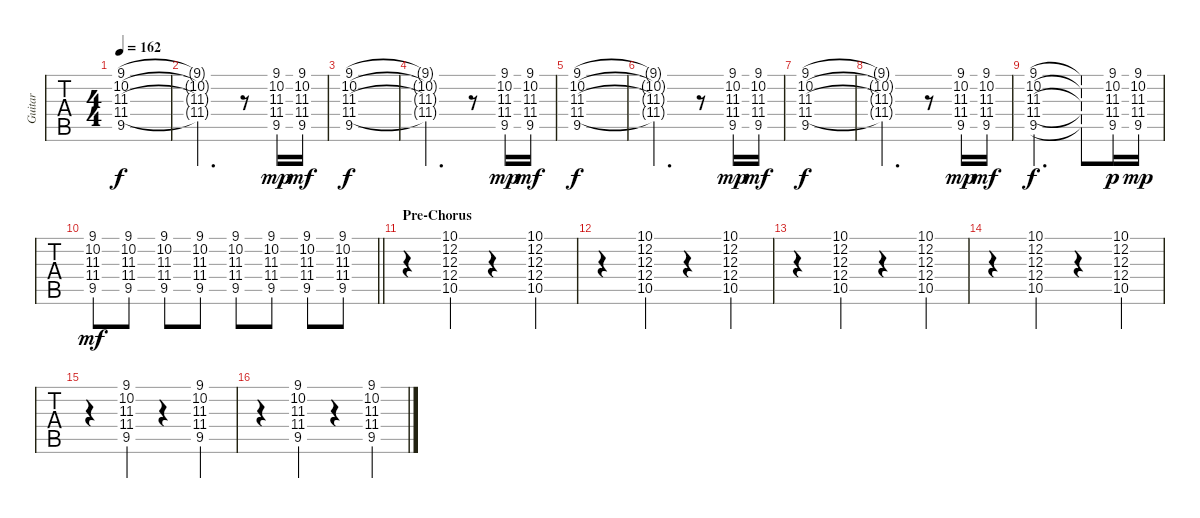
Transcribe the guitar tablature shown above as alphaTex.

\track ("Guitar" "Guitar") {instrument acousticguitarsteel}
\staff {tabs}
\tuning (E4 B3 G3 D3 A2 E2) {hide}
\ts (4 4)
\tempo 162
\clef g2
\ks f#
(9.1 10.2 11.3 11.4 9.5).1{dy f} |
(9.1{t} 10.2{t} 11.3{t} 11.4{t}).2{d} r.8 (9.1 10.2 11.3 11.4 9.5).16{dy mp} (9.1 10.2 11.3 11.4 9.5).16{dy mf} |
(9.1 10.2 11.3 11.4 9.5).1{dy f} |
(9.1{t} 10.2{t} 11.3{t} 11.4{t}).2{d} r.8 (9.1 10.2 11.3 11.4 9.5).16{dy mp} (9.1 10.2 11.3 11.4 9.5).16{dy mf} |
(9.1 10.2 11.3 11.4 9.5).1{dy f} |
(9.1{t} 10.2{t} 11.3{t} 11.4{t}).2{d} r.8 (9.1 10.2 11.3 11.4 9.5).16{dy mp} (9.1 10.2 11.3 11.4 9.5).16{dy mf} |
(9.1 10.2 11.3 11.4 9.5).1{dy f} |
(9.1{t} 10.2{t} 11.3{t} 11.4{t}).2{d} r.8 (9.1 10.2 11.3 11.4 9.5).16{dy mp} (9.1 10.2 11.3 11.4 9.5).16{dy mf} |
(9.1 10.2 11.3 11.4 9.5).2{d dy f} (9.1{t} 10.2{t} 11.3{t} 11.4{t} 9.5{t}).8 (9.1 10.2 11.3 11.4 9.5).16{dy p} (9.1 10.2 11.3 11.4 9.5).16{dy mp} |
\barLineRight lightlight
(9.1 10.2 11.3 11.4 9.5).8{dy mf} (9.1 10.2 11.3 11.4 9.5).8 (9.1 10.2 11.3 11.4 9.5).8 (9.1 10.2 11.3 11.4 9.5).8 (9.1 10.2 11.3 11.4 9.5).8 (9.1 10.2 11.3 11.4 9.5).8 (9.1 10.2 11.3 11.4 9.5).8 (9.1 10.2 11.3 11.4 9.5).8 |
\section ("" "Pre-Chorus")
r.4 (10.1 12.2 12.3 12.4 10.5).4 r.4 (10.1 12.2 12.3 12.4 10.5).4 |
r.4 (10.1 12.2 12.3 12.4 10.5).4 r.4 (10.1 12.2 12.3 12.4 10.5).4 |
r.4 (10.1 12.2 12.3 12.4 10.5).4 r.4 (10.1 12.2 12.3 12.4 10.5).4 |
r.4 (10.1 12.2 12.3 12.4 10.5).4 r.4 (10.1 12.2 12.3 12.4 10.5).4 |
r.4 (9.1 10.2 11.3 11.4 9.5).4 r.4 (9.1 10.2 11.3 11.4 9.5).4 |
r.4 (9.1 10.2 11.3 11.4 9.5).4 r.4 (9.1 10.2 11.3 11.4 9.5).4
